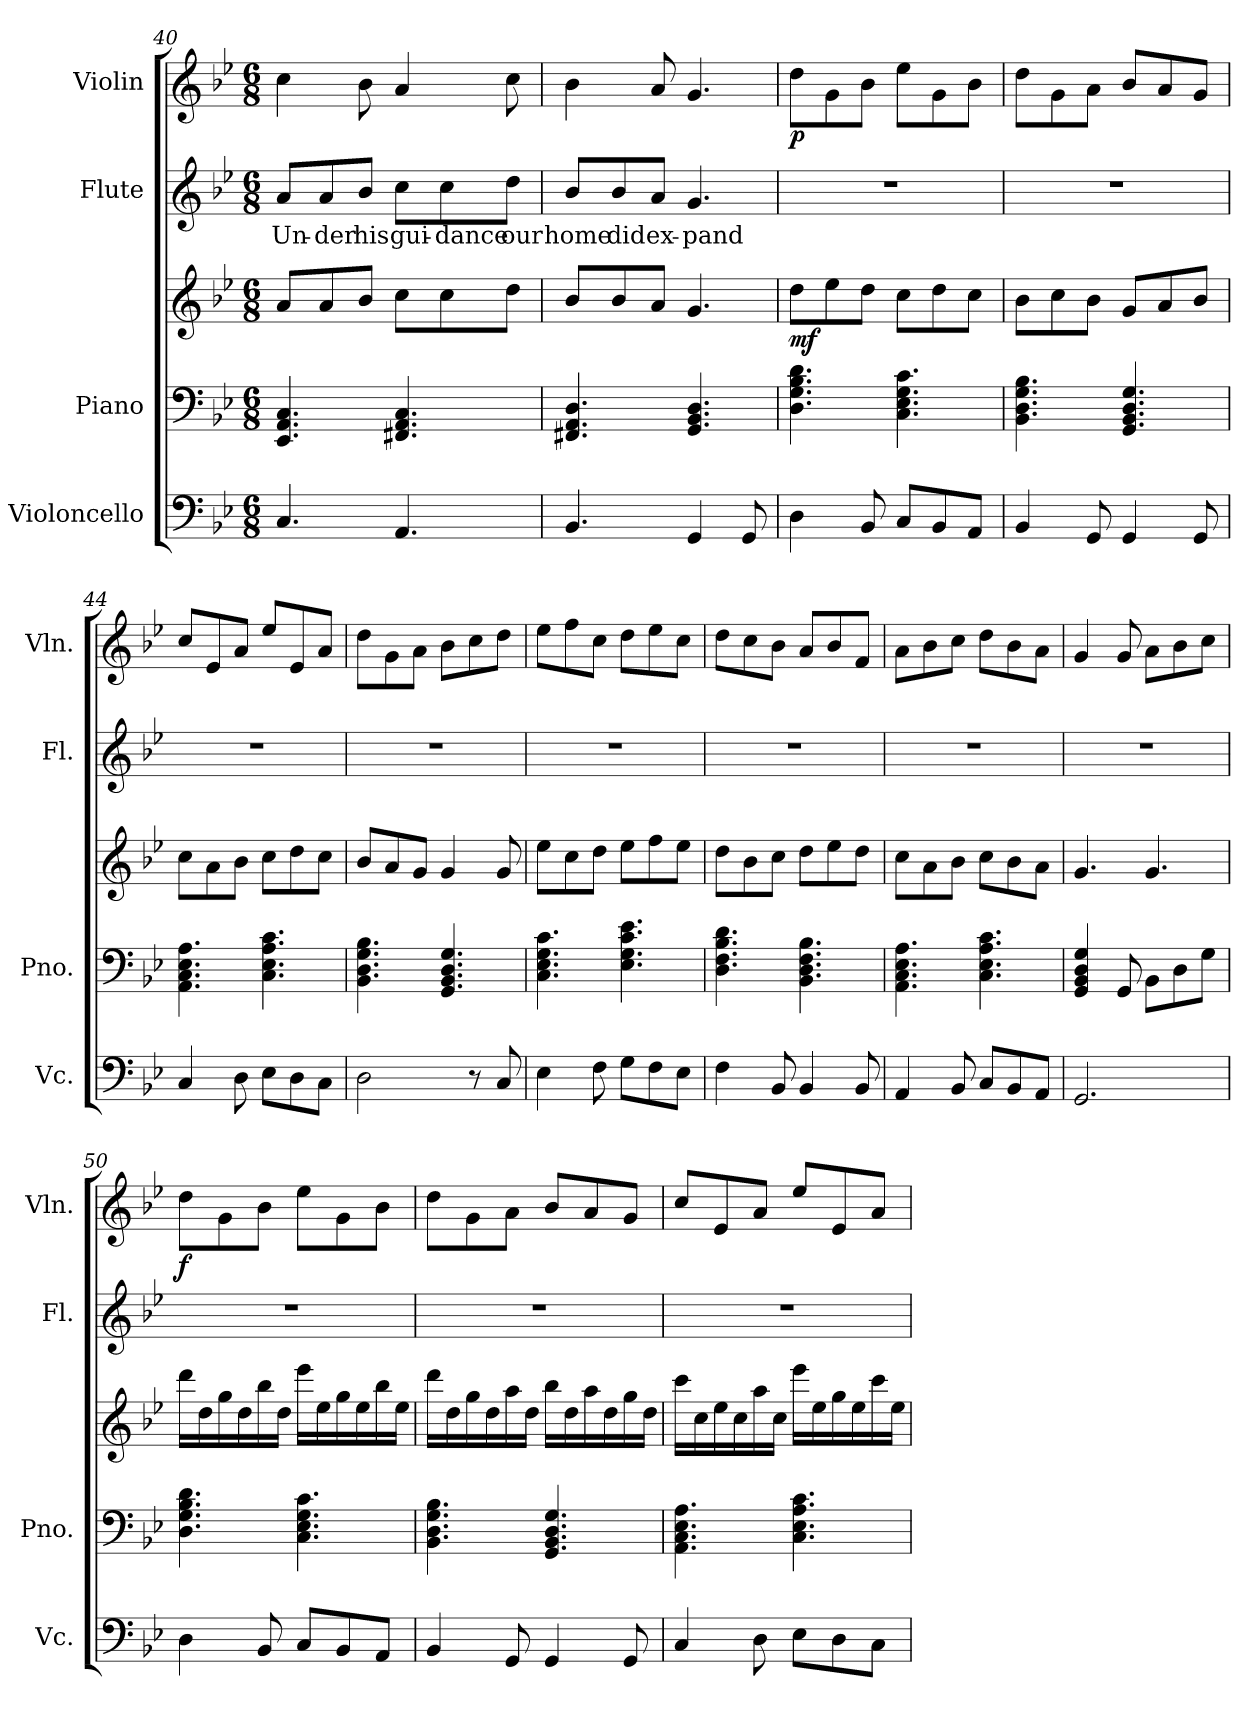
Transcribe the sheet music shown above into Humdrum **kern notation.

**kern	**kern	**kern	**dynam	**kern	**text	**kern	**dynam
*part4	*part3	*part3	*part3	*part2	*part2	*part1	*part1
*staff5	*staff4	*staff3	*staff3/4	*staff2	*staff2	*staff1	*staff1
*I"Violoncello	*I"Piano	*	*	*I"Flute	*	*I"Violin	*
*I'Vc.	*I'Pno.	*	*	*I'Fl.	*	*I'Vln.	*
*clefF4	*clefF4	*clefG2	*	*clefG2	*	*clefG2	*
*k[b-e-]	*k[b-e-]	*k[b-e-]	*	*k[b-e-]	*	*k[b-e-]	*
*M6/8	*M6/8	*M6/8	*	*M6/8	*	*M6/8	*
=40	=40	=40	=40	=40	=40	=40	=40
4.C/	4.EE-/ 4.AA/ 4.C/	8a/L	.	8a/L	Un-	4cc\	.
.	.	8a/	.	8a/	-der	.	.
.	.	8b-/J	.	8b-/J	his	8b-\	.
4.AA/	4.FF#X/ 4.AA/ 4.C/	8cc\L	.	8cc\L	gui-	4a/	.
.	.	8cc\	.	8cc\	-dance	.	.
.	.	8dd\J	.	8dd\J	our	8cc\	.
!!LO:PB:g=z
=41	=41	=41	=41	=41	=41	=41	=41
4.BB-/	4.FF#X/ 4.AA/ 4.D/	8b-/L	.	8b-/L	home	4b-\	.
.	.	8b-/	.	8b-/	did	.	.
.	.	8a/J	.	8a/J	ex-	8a/	.
4GG/	4.GG/ 4.BB-/ 4.D/	4.g/	.	4.g/	-pand	4.g/	.
8GG/	.	.	.	.	.	.	.
=42	=42	=42	=42	=42	=42	=42	=42
!	!	!	!LO:DY:b	!	!	!	!LO:DY:b
4D\	4.D\ 4.G\ 4.B-\ 4.d\	8dd\L	mf	2.r	.	8dd\L	p
.	.	8ee-\	.	.	.	8g\	.
8BB-/	.	8dd\J	.	.	.	8b-\J	.
8C/L	4.C\ 4.E-\ 4.G\ 4.c\	8cc\L	.	.	.	8ee-\L	.
8BB-/	.	8dd\	.	.	.	8g\	.
8AA/J	.	8cc\J	.	.	.	8b-\J	.
=43	=43	=43	=43	=43	=43	=43	=43
4BB-/	4.BB-\ 4.D\ 4.G\ 4.B-\	8b-\L	.	2.r	.	8dd\L	.
.	.	8cc\	.	.	.	8g\	.
8GG/	.	8b-\J	.	.	.	8a\J	.
4GG/	4.GG/ 4.BB-/ 4.D/ 4.G/	8g/L	.	.	.	8b-/L	.
.	.	8a/	.	.	.	8a/	.
8GG/	.	8b-/J	.	.	.	8g/J	.
=44	=44	=44	=44	=44	=44	=44	=44
4C/	4.AA\ 4.C\ 4.E-\ 4.A\	8cc\L	.	2.r	.	8cc/L	.
.	.	8a\	.	.	.	8e-/	.
8D\	.	8b-\J	.	.	.	8a/J	.
8E-\L	4.C\ 4.E-\ 4.A\ 4.c\	8cc\L	.	.	.	8ee-/L	.
8D\	.	8dd\	.	.	.	8e-/	.
8C\J	.	8cc\J	.	.	.	8a/J	.
=45	=45	=45	=45	=45	=45	=45	=45
2D\	4.BB-\ 4.D\ 4.G\ 4.B-\	8b-/L	.	2.r	.	8dd\L	.
.	.	8a/	.	.	.	8g\	.
.	.	8g/J	.	.	.	8a\J	.
.	4.GG/ 4.BB-/ 4.D/ 4.G/	4g/	.	.	.	8b-\L	.
8r	.	.	.	.	.	8cc\	.
8C/	.	8g/	.	.	.	8dd\J	.
!!LO:LB:g=z
=46	=46	=46	=46	=46	=46	=46	=46
4E-\	4.C\ 4.E-\ 4.G\ 4.c\	8ee-\L	.	2.r	.	8ee-\L	.
.	.	8cc\	.	.	.	8ff\	.
8F\	.	8dd\J	.	.	.	8cc\J	.
8G\L	4.E-\ 4.G\ 4.c\ 4.e-\	8ee-\L	.	.	.	8dd\L	.
8F\	.	8ff\	.	.	.	8ee-\	.
8E-\J	.	8ee-\J	.	.	.	8cc\J	.
=47	=47	=47	=47	=47	=47	=47	=47
4F\	4.D\ 4.F\ 4.B-\ 4.d\	8dd\L	.	2.r	.	8dd\L	.
.	.	8b-\	.	.	.	8cc\	.
8BB-/	.	8cc\J	.	.	.	8b-\J	.
4BB-/	4.BB-\ 4.D\ 4.F\ 4.B-\	8dd\L	.	.	.	8a/L	.
.	.	8ee-\	.	.	.	8b-/	.
8BB-/	.	8dd\J	.	.	.	8f/J	.
=48	=48	=48	=48	=48	=48	=48	=48
4AA/	4.AA\ 4.C\ 4.E-\ 4.A\	8cc\L	.	2.r	.	8a\L	.
.	.	8a\	.	.	.	8b-\	.
8BB-/	.	8b-\J	.	.	.	8cc\J	.
8C/L	4.C\ 4.E-\ 4.A\ 4.c\	8cc\L	.	.	.	8dd\L	.
8BB-/	.	8b-\	.	.	.	8b-\	.
8AA/J	.	8a\J	.	.	.	8a\J	.
=49	=49	=49	=49	=49	=49	=49	=49
2.GG/	4GG/ 4BB-/ 4D/ 4G/	4.g/	.	2.r	.	4g/	.
.	8GG/	.	.	.	.	8g/	.
.	8BB-\L	4.g/	.	.	.	8a\L	.
.	8D\	.	.	.	.	8b-\	.
.	8G\J	.	.	.	.	8cc\J	.
=50	=50	=50	=50	=50	=50	=50	=50
!	!	!	!	!	!	!	!LO:DY:b
4D\	4.D\ 4.G\ 4.B-\ 4.d\	16ddd\LL	.	2.r	.	8dd\L	f
.	.	16dd\	.	.	.	.	.
.	.	16gg\	.	.	.	8g\	.
.	.	16dd\	.	.	.	.	.
8BB-/	.	16bb-\	.	.	.	8b-\J	.
.	.	16dd\JJ	.	.	.	.	.
8C/L	4.C\ 4.E-\ 4.G\ 4.c\	16eee-\LL	.	.	.	8ee-\L	.
.	.	16ee-\	.	.	.	.	.
8BB-/	.	16gg\	.	.	.	8g\	.
.	.	16ee-\	.	.	.	.	.
8AA/J	.	16bb-\	.	.	.	8b-\J	.
.	.	16ee-\JJ	.	.	.	.	.
!!LO:PB:g=z
=51	=51	=51	=51	=51	=51	=51	=51
4BB-/	4.BB-\ 4.D\ 4.G\ 4.B-\	16ddd\LL	.	2.r	.	8dd\L	.
.	.	16dd\	.	.	.	.	.
.	.	16gg\	.	.	.	8g\	.
.	.	16dd\	.	.	.	.	.
8GG/	.	16aa\	.	.	.	8a\J	.
.	.	16dd\JJ	.	.	.	.	.
4GG/	4.GG/ 4.BB-/ 4.D/ 4.G/	16bb-\LL	.	.	.	8b-/L	.
.	.	16dd\	.	.	.	.	.
.	.	16aa\	.	.	.	8a/	.
.	.	16dd\	.	.	.	.	.
8GG/	.	16gg\	.	.	.	8g/J	.
.	.	16dd\JJ	.	.	.	.	.
=52	=52	=52	=52	=52	=52	=52	=52
4C/	4.AA\ 4.C\ 4.E-\ 4.A\	16ccc\LL	.	2.r	.	8cc/L	.
.	.	16cc\	.	.	.	.	.
.	.	16ee-\	.	.	.	8e-/	.
.	.	16cc\	.	.	.	.	.
8D\	.	16aa\	.	.	.	8a/J	.
.	.	16cc\JJ	.	.	.	.	.
8E-\L	4.C\ 4.E-\ 4.A\ 4.c\	16eee-\LL	.	.	.	8ee-/L	.
.	.	16ee-\	.	.	.	.	.
8D\	.	16gg\	.	.	.	8e-/	.
.	.	16ee-\	.	.	.	.	.
8C\J	.	16ccc\	.	.	.	8a/J	.
.	.	16ee-\JJ	.	.	.	.	.
=	=	=	=	=	=	=	=
*-	*-	*-	*-	*-	*-	*-	*-
